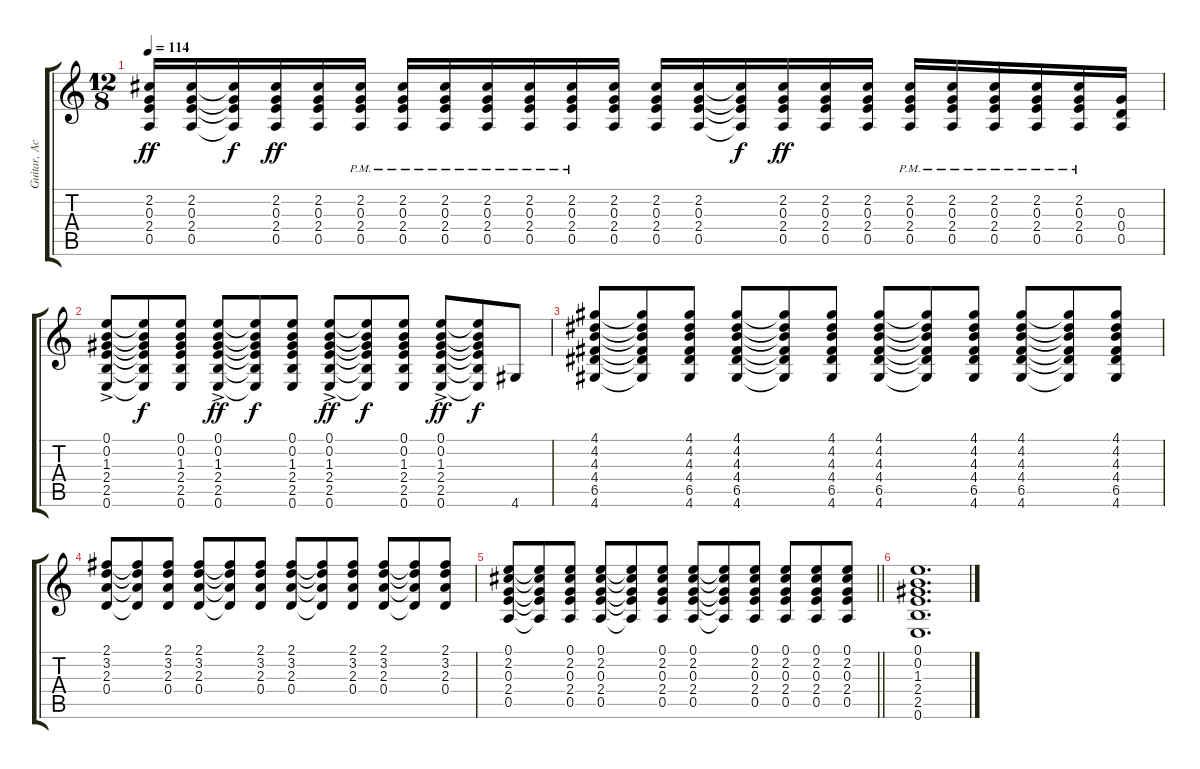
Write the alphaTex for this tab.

\track ("Guitar, Acoustic" "Guitar, Ac") {instrument acousticguitarnylon}
\staff {score tabs}
\tuning (E4 B3 G3 D3 A2 E2) {hide}
\ts (12 8)
\tempo 114
\clef g2
\ks c
(2.2 0.3 2.4 0.5).16{dy ff} (2.2 0.3 2.4 0.5).16 (2.2{t} 0.3{t} 2.4{t} 0.5{t}).16{dy f} (2.2 0.3 2.4 0.5).16{dy ff} (2.2 0.3 2.4 0.5).16 (2.2{pm} 0.3{pm} 2.4{pm} 0.5{pm}).16 (2.2{pm} 0.3{pm} 2.4{pm} 0.5{pm}).16 (2.2{pm} 0.3{pm} 2.4{pm} 0.5{pm}).16 (2.2{pm} 0.3{pm} 2.4{pm} 0.5{pm}).16 (2.2{pm} 0.3{pm} 2.4{pm} 0.5{pm}).16 (2.2{pm} 0.3{pm} 2.4{pm} 0.5{pm}).16 (2.2 0.3 2.4 0.5).16 (2.2 0.3 2.4 0.5).16 (2.2 0.3 2.4 0.5).16 (2.2{t} 0.3{t} 2.4{t} 0.5{t}).16{dy f} (2.2 0.3 2.4 0.5).16{dy ff} (2.2 0.3 2.4 0.5).16 (2.2 0.3 2.4 0.5).16 (2.2{pm} 0.3{pm} 2.4{pm} 0.5{pm}).16 (2.2{pm} 0.3{pm} 2.4{pm} 0.5{pm}).16 (2.2{pm} 0.3{pm} 2.4{pm} 0.5{pm}).16 (2.2{pm} 0.3{pm} 2.4{pm} 0.5{pm}).16 (2.2{pm} 0.3{pm} 2.4{pm} 0.5{pm}).16 (0.3 0.4 0.5).16 |
(0.1{ac} 0.2{ac} 1.3{ac} 2.4{ac} 2.5{ac} 0.6{ac}).8 (0.1{t} 0.2{t} 1.3{t} 2.4{t} 2.5{t} 0.6{t}).8{dy f} (0.1 0.2 1.3 2.4 2.5 0.6).8 (0.1{ac} 0.2{ac} 1.3{ac} 2.4{ac} 2.5{ac} 0.6{ac}).8{dy ff} (0.1{t} 0.2{t} 1.3{t} 2.4{t} 2.5{t} 0.6{t}).8{dy f} (0.1 0.2 1.3 2.4 2.5 0.6).8 (0.1{ac} 0.2{ac} 1.3{ac} 2.4{ac} 2.5{ac} 0.6{ac}).8{dy ff} (0.1{t} 0.2{t} 1.3{t} 2.4{t} 2.5{t} 0.6{t}).8{dy f} (0.1 0.2 1.3 2.4 2.5 0.6).8 (0.1{ac} 0.2{ac} 1.3{ac} 2.4{ac} 2.5{ac} 0.6{ac}).8{dy ff} (0.1{t} 0.2{t} 1.3{t} 2.4{t} 2.5{t} 0.6{t}).8{dy f} 4.6.8 |
(4.1 4.2 4.3 4.4 6.5 4.6).8 (4.1{t} 4.2{t} 4.3{t} 4.4{t} 6.5{t} 4.6{t}).8 (4.1 4.2 4.3 4.4 6.5 4.6).8 (4.1 4.2 4.3 4.4 6.5 4.6).8 (4.1{t} 4.2{t} 4.3{t} 4.4{t} 6.5{t} 4.6{t}).8 (4.1 4.2 4.3 4.4 6.5 4.6).8 (4.1 4.2 4.3 4.4 6.5 4.6).8 (4.1{t} 4.2{t} 4.3{t} 4.4{t} 6.5{t} 4.6{t}).8 (4.1 4.2 4.3 4.4 6.5 4.6).8 (4.1 4.2 4.3 4.4 6.5 4.6).8 (4.1{t} 4.2{t} 4.3{t} 4.4{t} 6.5{t} 4.6{t}).8 (4.1 4.2 4.3 4.4 6.5 4.6).8 |
(2.1 3.2 2.3 0.4).8 (2.1{t} 3.2{t} 2.3{t} 0.4{t}).8 (2.1 3.2 2.3 0.4).8 (2.1 3.2 2.3 0.4).8 (2.1{t} 3.2{t} 2.3{t} 0.4{t}).8 (2.1 3.2 2.3 0.4).8 (2.1 3.2 2.3 0.4).8 (2.1{t} 3.2{t} 2.3{t} 0.4{t}).8 (2.1 3.2 2.3 0.4).8 (2.1 3.2 2.3 0.4).8 (2.1{t} 3.2{t} 2.3{t} 0.4{t}).8 (2.1 3.2 2.3 0.4).8 |
\barLineRight lightlight
(0.1 2.2 0.3 2.4 0.5).8 (0.1{t} 2.2{t} 0.3{t} 2.4{t} 0.5{t}).8 (0.1 2.2 0.3 2.4 0.5).8 (0.1 2.2 0.3 2.4 0.5).8 (0.1{t} 2.2{t} 0.3{t} 2.4{t} 0.5{t}).8 (0.1 2.2 0.3 2.4 0.5).8 (0.1 2.2 0.3 2.4 0.5).8 (0.1{t} 2.2{t} 0.3{t} 2.4{t} 0.5{t}).8 (0.1 2.2 0.3 2.4 0.5).8 (0.1 2.2 0.3 2.4 0.5).8 (0.1 2.2 0.3 2.4 0.5).8 (0.1 2.2 0.3 2.4 0.5).8 |
(0.1 0.2 1.3 2.4 2.5 0.6).1{d}
